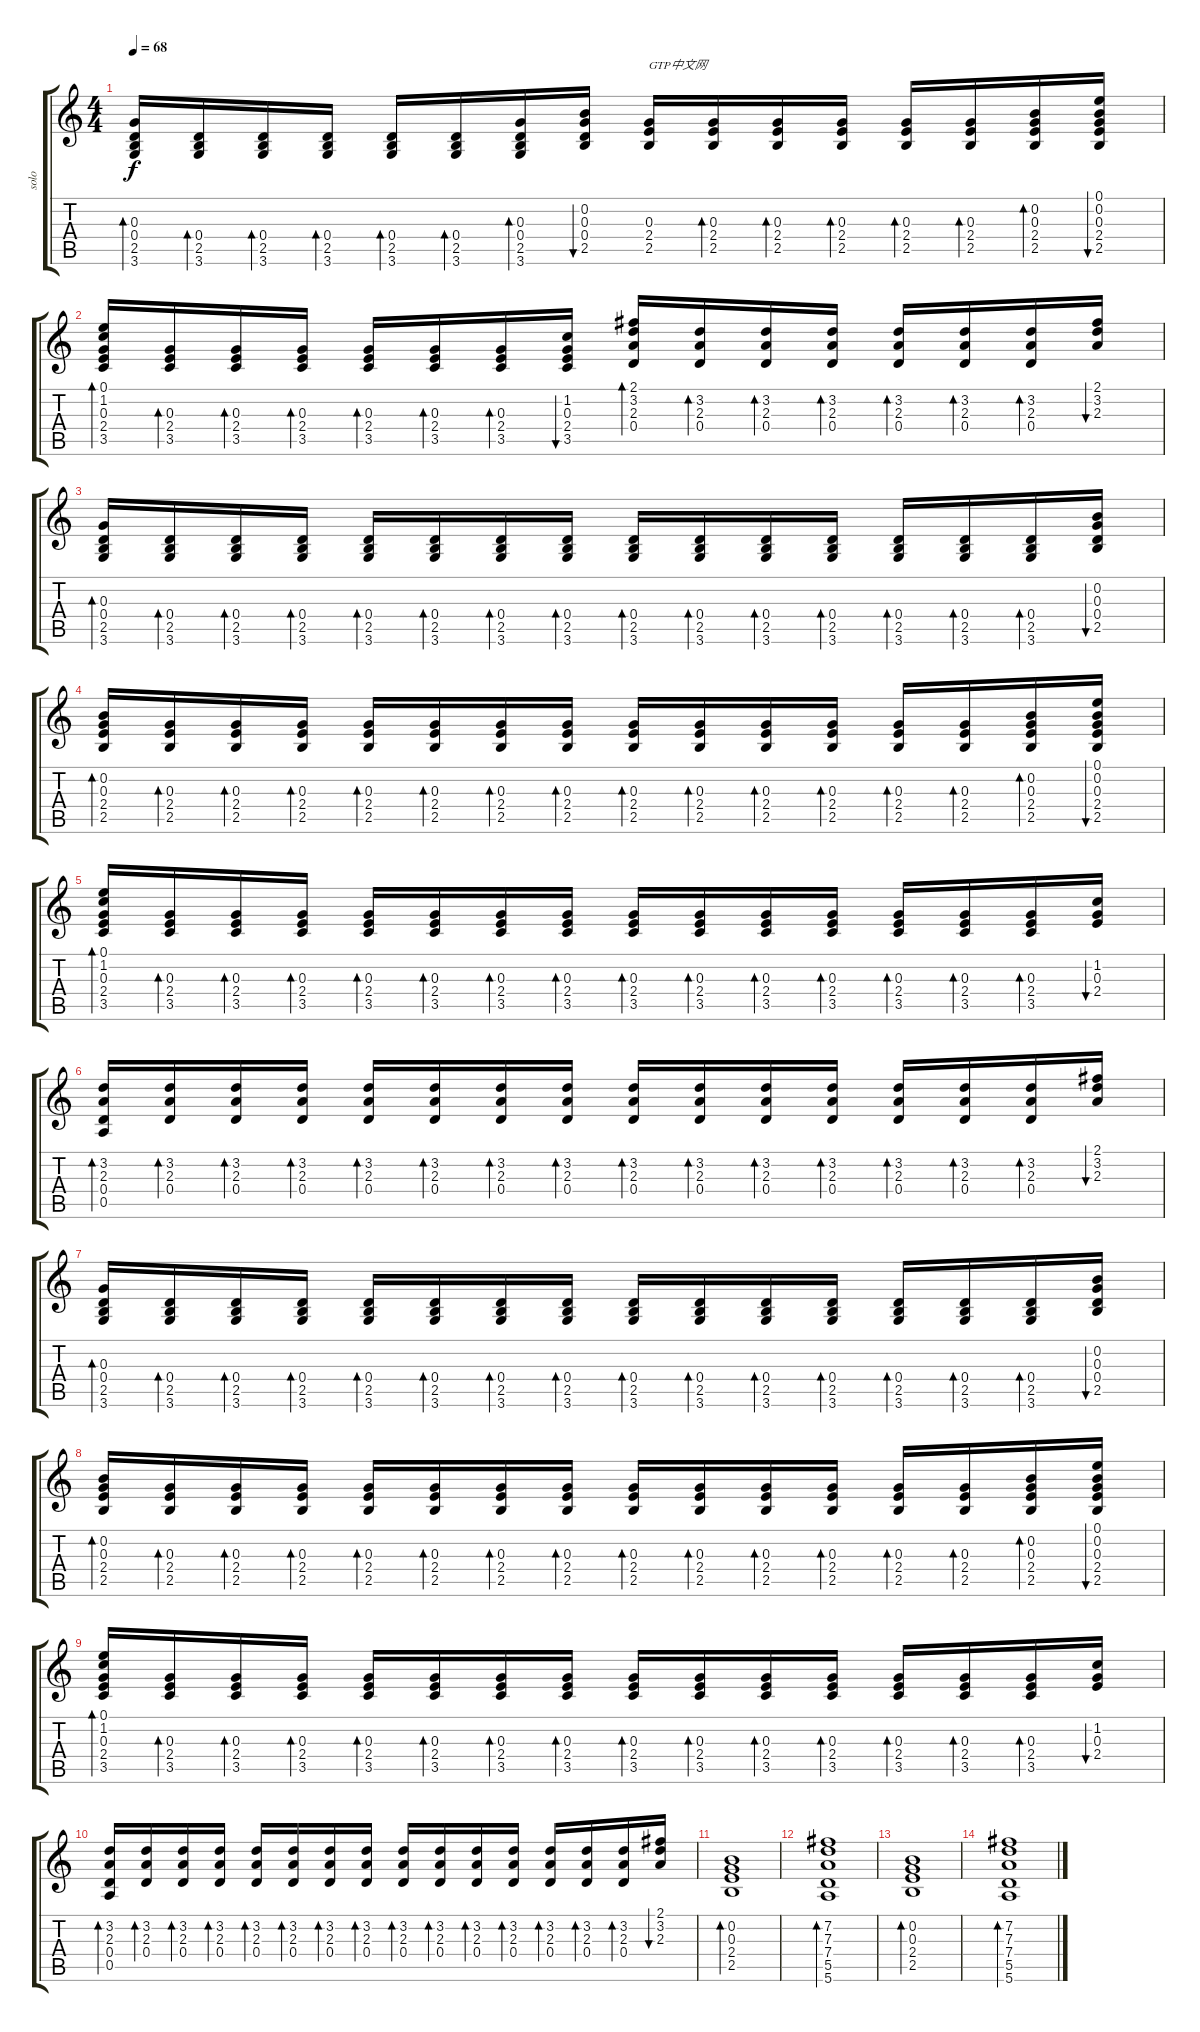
\track ("solo" "solo") {instrument overdrivenguitar}
\staff {score tabs}
\tuning (E4 B3 G3 D3 A2 E2) {hide}
\ts (4 4)
\tempo 68
\clef g2
\ks c
(0.3 0.4 2.5 3.6).16{bd 60 dy f volume 9 instrument acousticguitarnylon} (0.4 2.5 3.6).16{bd 60} (0.4 2.5 3.6).16{bd 60} (0.4 2.5 3.6).16{bd 60} (0.4 2.5 3.6).16{bd 60} (0.4 2.5 3.6).16{bd 60} (0.3 0.4 2.5 3.6).16{bd 60} (0.2 0.3 0.4 2.5).16{bu 30} (0.3 2.4 2.5).16{txt "GTP中文网"} (0.3 2.4 2.5).16{bd 60} (0.3 2.4 2.5).16{bd 60} (0.3 2.4 2.5).16{bd 60} (0.3 2.4 2.5).16{bd 60} (0.3 2.4 2.5).16{bd 60} (0.2 0.3 2.4 2.5).16{bd 60} (0.1 0.2 0.3 2.4 2.5).16{bu 30} |
(0.1 1.2 0.3 2.4 3.5).16{bd 60} (0.3 2.4 3.5).16{bd 30} (0.3 2.4 3.5).16{bd 30} (0.3 2.4 3.5).16{bd 30} (0.3 2.4 3.5).16{bd 30} (0.3 2.4 3.5).16{bd 30} (0.3 2.4 3.5).16{bd 30} (1.2 0.3 2.4 3.5).16{bu 30} (2.1 3.2 2.3 0.4).16{bd 30} (3.2 2.3 0.4).16{bd 30} (3.2 2.3 0.4).16{bd 30} (3.2 2.3 0.4).16{bd 30} (3.2 2.3 0.4).16{bd 30} (3.2 2.3 0.4).16{bd 30} (3.2 2.3 0.4).16{bd 30} (2.1 3.2 2.3).16{bu 30} |
(0.3 0.4 2.5 3.6).16{bd 60} (0.4 2.5 3.6).16{bd 60} (0.4 2.5 3.6).16{bd 60} (0.4 2.5 3.6).16{bd 60} (0.4 2.5 3.6).16{bd 60} (0.4 2.5 3.6).16{bd 60} (0.4 2.5 3.6).16{bd 30} (0.4 2.5 3.6).16{bd 30} (0.4 2.5 3.6).16{bd 30} (0.4 2.5 3.6).16{bd 30} (0.4 2.5 3.6).16{bd 30} (0.4 2.5 3.6).16{bd 30} (0.4 2.5 3.6).16{bd 30} (0.4 2.5 3.6).16{bd 30} (0.4 2.5 3.6).16{bd 30} (0.2 0.3 0.4 2.5).16{bu 30} |
(0.2 0.3 2.4 2.5).16{bd 30} (0.3 2.4 2.5).16{bd 30} (0.3 2.4 2.5).16{bd 30} (0.3 2.4 2.5).16{bd 30} (0.3 2.4 2.5).16{bd 30} (0.3 2.4 2.5).16{bd 30} (0.3 2.4 2.5).16{bd 30} (0.3 2.4 2.5).16{bd 30} (0.3 2.4 2.5).16{bd 30} (0.3 2.4 2.5).16{bd 60} (0.3 2.4 2.5).16{bd 60} (0.3 2.4 2.5).16{bd 60} (0.3 2.4 2.5).16{bd 60} (0.3 2.4 2.5).16{bd 60} (0.2 0.3 2.4 2.5).16{bd 60} (0.1 0.2 0.3 2.4 2.5).16{bu 30} |
(0.1 1.2 0.3 2.4 3.5).16{bd 60} (0.3 2.4 3.5).16{bd 30} (0.3 2.4 3.5).16{bd 30} (0.3 2.4 3.5).16{bd 30} (0.3 2.4 3.5).16{bd 30} (0.3 2.4 3.5).16{bd 30} (0.3 2.4 3.5).16{bd 30} (0.3 2.4 3.5).16{bd 30} (0.3 2.4 3.5).16{bd 30} (0.3 2.4 3.5).16{bd 30} (0.3 2.4 3.5).16{bd 30} (0.3 2.4 3.5).16{bd 30} (0.3 2.4 3.5).16{bd 30} (0.3 2.4 3.5).16{bd 30} (0.3 2.4 3.5).16{bd 30} (1.2 0.3 2.4).16{bu 30} |
(3.2 2.3 0.4 0.5).16{bd 30} (3.2 2.3 0.4).16{bd 30} (3.2 2.3 0.4).16{bd 30} (3.2 2.3 0.4).16{bd 30} (3.2 2.3 0.4).16{bd 30} (3.2 2.3 0.4).16{bd 30} (3.2 2.3 0.4).16{bd 30} (3.2 2.3 0.4).16{bd 30} (3.2 2.3 0.4).16{bd 30} (3.2 2.3 0.4).16{bd 30} (3.2 2.3 0.4).16{bd 30} (3.2 2.3 0.4).16{bd 30} (3.2 2.3 0.4).16{bd 30} (3.2 2.3 0.4).16{bd 30} (3.2 2.3 0.4).16{bd 30} (2.1 3.2 2.3).16{bu 30} |
(0.3 0.4 2.5 3.6).16{bd 60} (0.4 2.5 3.6).16{bd 60} (0.4 2.5 3.6).16{bd 60} (0.4 2.5 3.6).16{bd 60} (0.4 2.5 3.6).16{bd 60} (0.4 2.5 3.6).16{bd 60} (0.4 2.5 3.6).16{bd 30} (0.4 2.5 3.6).16{bd 30} (0.4 2.5 3.6).16{bd 30} (0.4 2.5 3.6).16{bd 30} (0.4 2.5 3.6).16{bd 30} (0.4 2.5 3.6).16{bd 30} (0.4 2.5 3.6).16{bd 30} (0.4 2.5 3.6).16{bd 30} (0.4 2.5 3.6).16{bd 30} (0.2 0.3 0.4 2.5).16{bu 30} |
(0.2 0.3 2.4 2.5).16{bd 30} (0.3 2.4 2.5).16{bd 30} (0.3 2.4 2.5).16{bd 30} (0.3 2.4 2.5).16{bd 30} (0.3 2.4 2.5).16{bd 30} (0.3 2.4 2.5).16{bd 30} (0.3 2.4 2.5).16{bd 30} (0.3 2.4 2.5).16{bd 30} (0.3 2.4 2.5).16{bd 30} (0.3 2.4 2.5).16{bd 60} (0.3 2.4 2.5).16{bd 60} (0.3 2.4 2.5).16{bd 60} (0.3 2.4 2.5).16{bd 60} (0.3 2.4 2.5).16{bd 60} (0.2 0.3 2.4 2.5).16{bd 60} (0.1 0.2 0.3 2.4 2.5).16{bu 30} |
(0.1 1.2 0.3 2.4 3.5).16{bd 60} (0.3 2.4 3.5).16{bd 30} (0.3 2.4 3.5).16{bd 30} (0.3 2.4 3.5).16{bd 30} (0.3 2.4 3.5).16{bd 30} (0.3 2.4 3.5).16{bd 30} (0.3 2.4 3.5).16{bd 30} (0.3 2.4 3.5).16{bd 30} (0.3 2.4 3.5).16{bd 30} (0.3 2.4 3.5).16{bd 30} (0.3 2.4 3.5).16{bd 30} (0.3 2.4 3.5).16{bd 30} (0.3 2.4 3.5).16{bd 30} (0.3 2.4 3.5).16{bd 30} (0.3 2.4 3.5).16{bd 30} (1.2 0.3 2.4).16{bu 30} |
(3.2 2.3 0.4 0.5).16{bd 30} (3.2 2.3 0.4).16{bd 30} (3.2 2.3 0.4).16{bd 30} (3.2 2.3 0.4).16{bd 30} (3.2 2.3 0.4).16{bd 30} (3.2 2.3 0.4).16{bd 30} (3.2 2.3 0.4).16{bd 30} (3.2 2.3 0.4).16{bd 30} (3.2 2.3 0.4).16{bd 30} (3.2 2.3 0.4).16{bd 30} (3.2 2.3 0.4).16{bd 30} (3.2 2.3 0.4).16{bd 30} (3.2 2.3 0.4).16{bd 30} (3.2 2.3 0.4).16{bd 30} (3.2 2.3 0.4).16{bd 30} (2.1 3.2 2.3).16{bu 30} |
(0.2 0.3 2.4 2.5).1{bd 60} |
(7.2 7.3 7.4 5.5 5.6).1{bd 60} |
(0.2 0.3 2.4 2.5).1{bd 60} |
(7.2 7.3 7.4 5.5 5.6).1{bd 60}
